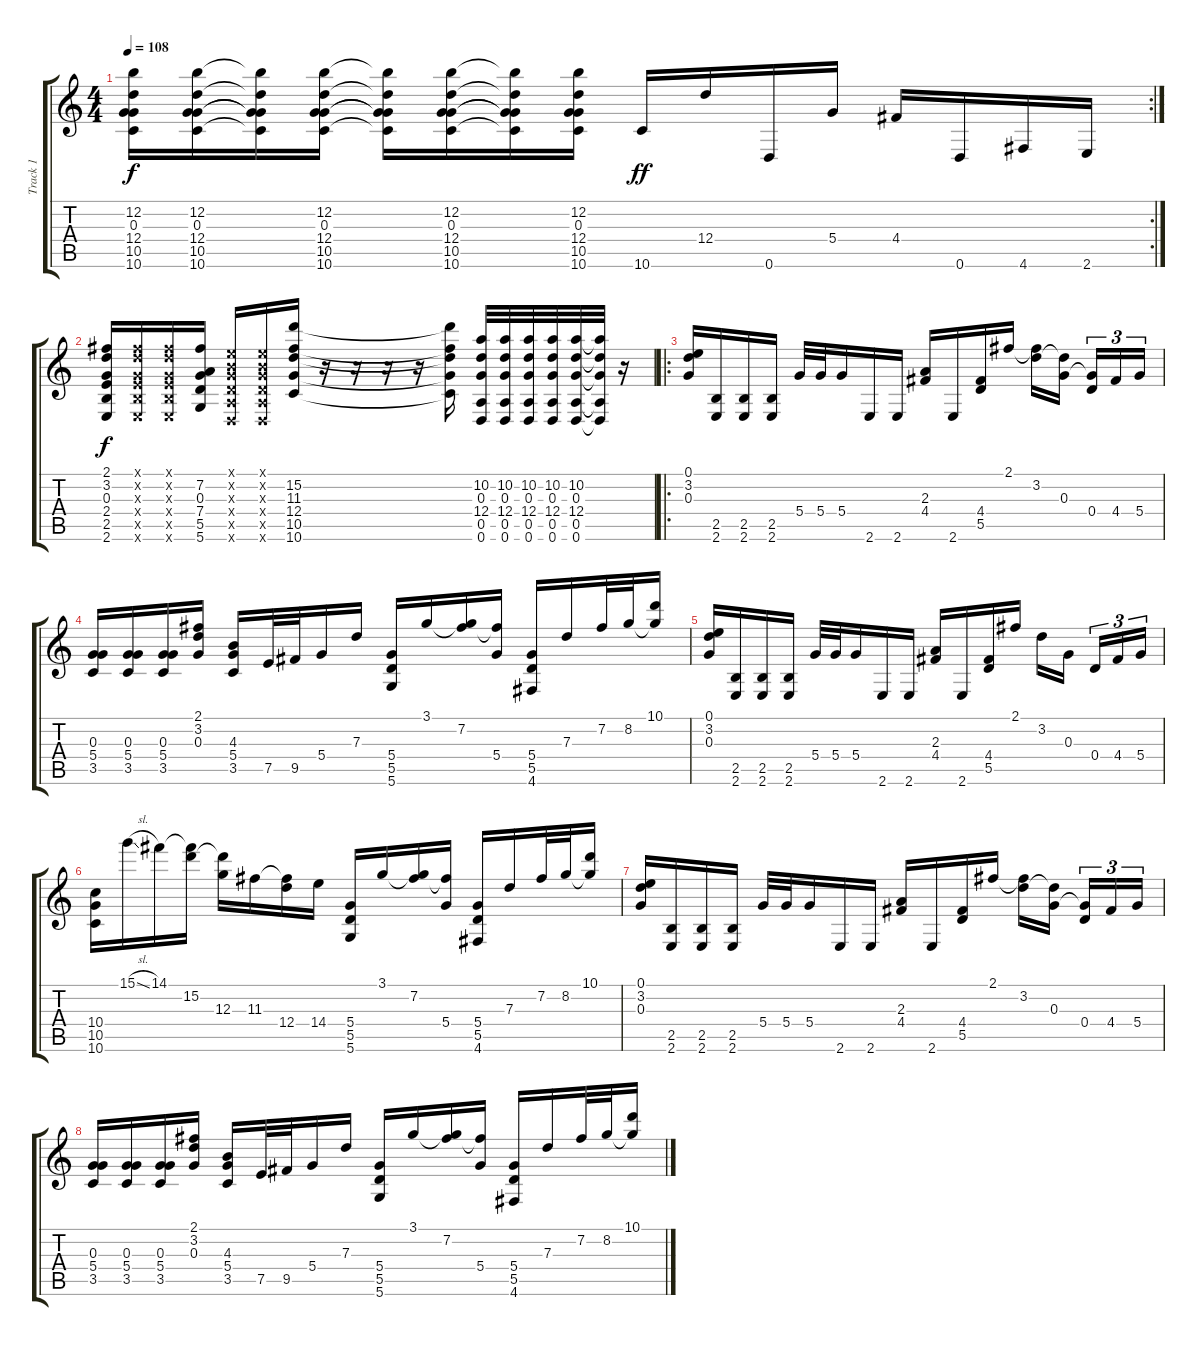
\track ("Track 1" "Track 1") {instrument distortionguitar}
\staff {score tabs}
\tuning (E4 B3 G3 D3 A2 D2) {hide}
\rc 2
\ts (4 4)
\tempo 108
\clef g2
\ks c
(12.2 0.3 12.4 10.5 10.6).16{dy f} (12.2 0.3 12.4 10.5 10.6).16 (12.2{t} 0.3{t} 12.4{t} 10.5{t} 10.6{t}).16 (12.2 0.3 12.4 10.5 10.6).16 (12.2{t} 0.3{t} 12.4{t} 10.5{t} 10.6{t}).16 (12.2 0.3 12.4 10.5 10.6).16 (12.2{t} 0.3{t} 12.4{t} 10.5{t} 10.6{t}).16 (12.2 0.3 12.4 10.5 10.6).16 10.6.16{dy ff} 12.4.16 0.6.16 5.4.16 4.4.16 0.6.16 4.6.16 2.6.16 |
(2.1 3.2 0.3 2.4 2.5 2.6).16{dy f} (2.1{x} 3.2{x} 0.3{x} 2.4{x} 2.5{x} 2.6{x}).16 (2.1{x} 3.2{x} 0.3{x} 2.4{x} 2.5{x} 2.6{x}).16 (7.2 0.3 7.4 5.5 5.6).16 (0.1{x} 0.2{x} 0.3{x} 0.4{x} 0.5{x} 0.6{x}).16 (0.1{x} 0.2{x} 0.3{x} 0.4{x} 0.5{x} 0.6{x}).16 (15.2 11.3 12.4 10.5 10.6).16 r.16 r.16 r.16 r.16 (15.2{t} 11.3{t} 12.4{t} 10.5{t} 10.6{t}).16 (10.2 0.3 12.4 0.5 0.6).32 (10.2 0.3 12.4 0.5 0.6).32 (10.2 0.3 12.4 0.5 0.6).32 (10.2 0.3 12.4 0.5 0.6).32 (10.2 0.3 12.4 0.5 0.6).32 (10.2{t} 0.3{t} 12.4{t} 0.5{t} 0.6{t}).32 r.16 |
\ro
(0.1 3.2 0.3).16 (2.5 2.6).16 (2.5 2.6).16 (2.5 2.6).16 5.4.32 5.4.32 5.4.16 2.6.16 2.6.16 (2.3 4.4).16 2.6.16 (4.4 5.5).16 2.1.16 (2.1{t} 3.2).16 (3.2{t} 0.3).16{beam splitsecondary} (0.3{t} 0.4).16{tu (3 2)} 4.4.16{tu (3 2)} 5.4.16{tu (3 2)} |
(0.3 5.4 3.5).16 (0.3 5.4 3.5).16 (0.3 5.4 3.5).16 (2.1 3.2 0.3).16 (4.3 5.4 3.5).16 7.5.32 9.5.32 5.4.16 7.3.16 (5.4 5.5 5.6).16 3.1.16 (3.1{t} 7.2).16 (7.2{t} 5.4).16 (5.4 5.5 4.6).16 7.3.16 7.2.32 8.2.32 (10.1 8.2{t}).16 |
(0.1 3.2 0.3).16 (2.5 2.6).16 (2.5 2.6).16 (2.5 2.6).16 5.4.32 5.4.32 5.4.16 2.6.16 2.6.16 (2.3 4.4).16 2.6.16 (4.4 5.5).16 2.1.16 3.2.16 0.3.16{beam splitsecondary} 0.4.16{tu (3 2)} 4.4.16{tu (3 2)} 5.4.16{tu (3 2)} |
(10.4 10.5 10.6).16 15.1{sl}.16 14.1.16 (14.1{t} 15.2).16 (15.2{t} 12.3).16 11.3.16 (11.3{t} 12.4).16 14.4.16 (5.4 5.5 5.6).16 3.1.16 (3.1{t} 7.2).16 (7.2{t} 5.4).16 (5.4 5.5 4.6).16 7.3.16 7.2.32 8.2.32 (10.1 8.2{t}).16 |
(0.1 3.2 0.3).16 (2.5 2.6).16 (2.5 2.6).16 (2.5 2.6).16 5.4.32 5.4.32 5.4.16 2.6.16 2.6.16 (2.3 4.4).16 2.6.16 (4.4 5.5).16 2.1.16 (2.1{t} 3.2).16 (3.2{t} 0.3).16{beam splitsecondary} (0.3{t} 0.4).16{tu (3 2)} 4.4.16{tu (3 2)} 5.4.16{tu (3 2)} |
(0.3 5.4 3.5).16 (0.3 5.4 3.5).16 (0.3 5.4 3.5).16 (2.1 3.2 0.3).16 (4.3 5.4 3.5).16 7.5.32 9.5.32 5.4.16 7.3.16 (5.4 5.5 5.6).16 3.1.16 (3.1{t} 7.2).16 (7.2{t} 5.4).16 (5.4 5.5 4.6).16 7.3.16 7.2.32 8.2.32 (10.1 8.2{t}).16
